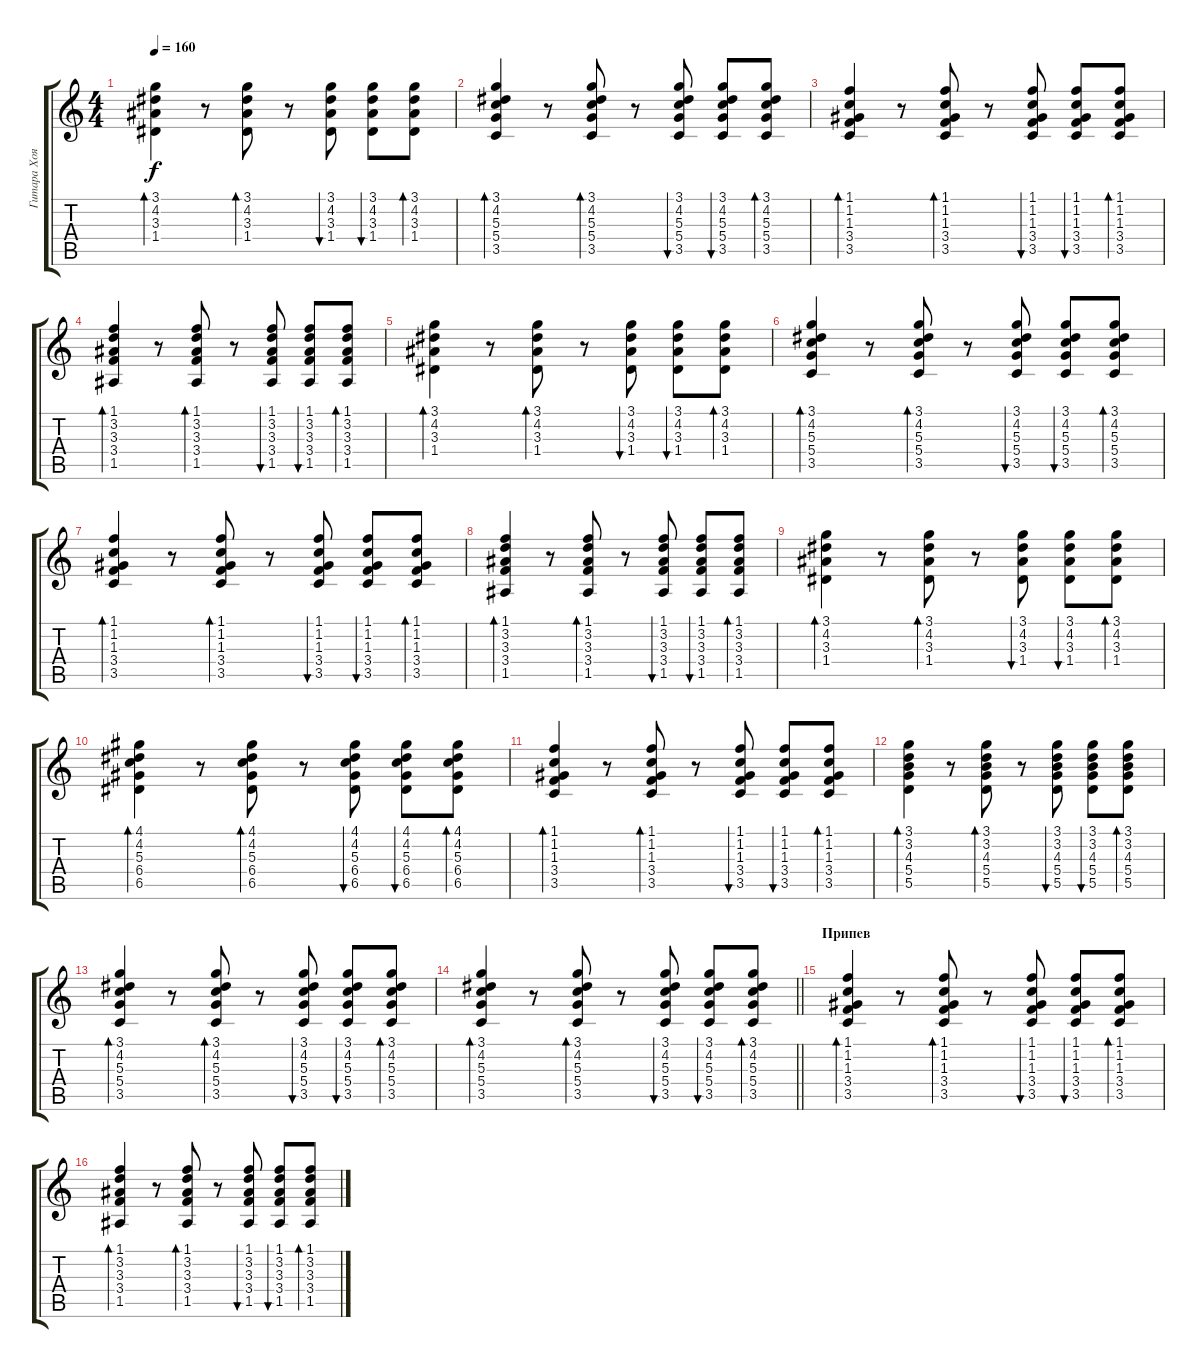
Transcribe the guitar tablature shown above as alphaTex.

\track ("Гитара Хоя" "Гитара Хоя") {instrument acousticguitarsteel}
\staff {score tabs}
\tuning (E4 B3 G3 D3 A2 E2) {hide}
\ts (4 4)
\tempo 160
\clef g2
\ks c
(3.1 4.2 3.3 1.4).4{bd 60 dy f} r.8 (3.1 4.2 3.3 1.4).8{bd 60} r.8 (3.1 4.2 3.3 1.4).8{bu 60} (3.1 4.2 3.3 1.4).8{bu 60} (3.1 4.2 3.3 1.4).8{bd 60} |
(3.1 4.2 5.3 5.4 3.5).4{bd 60} r.8 (3.1 4.2 5.3 5.4 3.5).8{bd 60} r.8 (3.1 4.2 5.3 5.4 3.5).8{bu 60} (3.1 4.2 5.3 5.4 3.5).8{bu 60} (3.1 4.2 5.3 5.4 3.5).8{bd 60} |
(1.1 1.2 1.3 3.4 3.5).4{bd 60} r.8 (1.1 1.2 1.3 3.4 3.5).8{bd 60} r.8 (1.1 1.2 1.3 3.4 3.5).8{bu 60} (1.1 1.2 1.3 3.4 3.5).8{bu 60} (1.1 1.2 1.3 3.4 3.5).8{bd 60} |
(1.1 3.2 3.3 3.4 1.5).4{bd 60} r.8 (1.1 3.2 3.3 3.4 1.5).8{bd 60} r.8 (1.1 3.2 3.3 3.4 1.5).8{bu 60} (1.1 3.2 3.3 3.4 1.5).8{bu 60} (1.1 3.2 3.3 3.4 1.5).8{bd 60} |
(3.1 4.2 3.3 1.4).4{bd 60} r.8 (3.1 4.2 3.3 1.4).8{bd 60} r.8 (3.1 4.2 3.3 1.4).8{bu 60} (3.1 4.2 3.3 1.4).8{bu 60} (3.1 4.2 3.3 1.4).8{bd 60} |
(3.1 4.2 5.3 5.4 3.5).4{bd 60} r.8 (3.1 4.2 5.3 5.4 3.5).8{bd 60} r.8 (3.1 4.2 5.3 5.4 3.5).8{bu 60} (3.1 4.2 5.3 5.4 3.5).8{bu 60} (3.1 4.2 5.3 5.4 3.5).8{bd 60} |
(1.1 1.2 1.3 3.4 3.5).4{bd 60} r.8 (1.1 1.2 1.3 3.4 3.5).8{bd 60} r.8 (1.1 1.2 1.3 3.4 3.5).8{bu 60} (1.1 1.2 1.3 3.4 3.5).8{bu 60} (1.1 1.2 1.3 3.4 3.5).8{bd 60} |
(1.1 3.2 3.3 3.4 1.5).4{bd 60} r.8 (1.1 3.2 3.3 3.4 1.5).8{bd 60} r.8 (1.1 3.2 3.3 3.4 1.5).8{bu 60} (1.1 3.2 3.3 3.4 1.5).8{bu 60} (1.1 3.2 3.3 3.4 1.5).8{bd 60} |
(3.1 4.2 3.3 1.4).4{bd 60} r.8 (3.1 4.2 3.3 1.4).8{bd 60} r.8 (3.1 4.2 3.3 1.4).8{bu 60} (3.1 4.2 3.3 1.4).8{bu 60} (3.1 4.2 3.3 1.4).8{bd 60} |
(4.1 4.2 5.3 6.4 6.5).4{bd 60} r.8 (4.1 4.2 5.3 6.4 6.5).8{bd 60} r.8 (4.1 4.2 5.3 6.4 6.5).8{bu 60} (4.1 4.2 5.3 6.4 6.5).8{bu 60} (4.1 4.2 5.3 6.4 6.5).8{bd 60} |
(1.1 1.2 1.3 3.4 3.5).4{bd 60} r.8 (1.1 1.2 1.3 3.4 3.5).8{bd 60} r.8 (1.1 1.2 1.3 3.4 3.5).8{bu 60} (1.1 1.2 1.3 3.4 3.5).8{bu 60} (1.1 1.2 1.3 3.4 3.5).8{bd 60} |
(3.1 3.2 4.3 5.4 5.5).4{bd 60} r.8 (3.1 3.2 4.3 5.4 5.5).8{bd 60} r.8 (3.1 3.2 4.3 5.4 5.5).8{bu 60} (3.1 3.2 4.3 5.4 5.5).8{bu 60} (3.1 3.2 4.3 5.4 5.5).8{bd 60} |
(3.1 4.2 5.3 5.4 3.5).4{bd 60} r.8 (3.1 4.2 5.3 5.4 3.5).8{bd 60} r.8 (3.1 4.2 5.3 5.4 3.5).8{bu 60} (3.1 4.2 5.3 5.4 3.5).8{bu 60} (3.1 4.2 5.3 5.4 3.5).8{bd 60} |
\barLineRight lightlight
(3.1 4.2 5.3 5.4 3.5).4{bd 60} r.8 (3.1 4.2 5.3 5.4 3.5).8{bd 60} r.8 (3.1 4.2 5.3 5.4 3.5).8{bu 60} (3.1 4.2 5.3 5.4 3.5).8{bu 60} (3.1 4.2 5.3 5.4 3.5).8{bd 60} |
\section ("" "Припев")
(1.1 1.2 1.3 3.4 3.5).4{bd 60} r.8 (1.1 1.2 1.3 3.4 3.5).8{bd 60} r.8 (1.1 1.2 1.3 3.4 3.5).8{bu 60} (1.1 1.2 1.3 3.4 3.5).8{bu 60} (1.1 1.2 1.3 3.4 3.5).8{bd 60} |
(1.1 3.2 3.3 3.4 1.5).4{bd 60} r.8 (1.1 3.2 3.3 3.4 1.5).8{bd 60} r.8 (1.1 3.2 3.3 3.4 1.5).8{bu 60} (1.1 3.2 3.3 3.4 1.5).8{bu 60} (1.1 3.2 3.3 3.4 1.5).8{bd 60}
